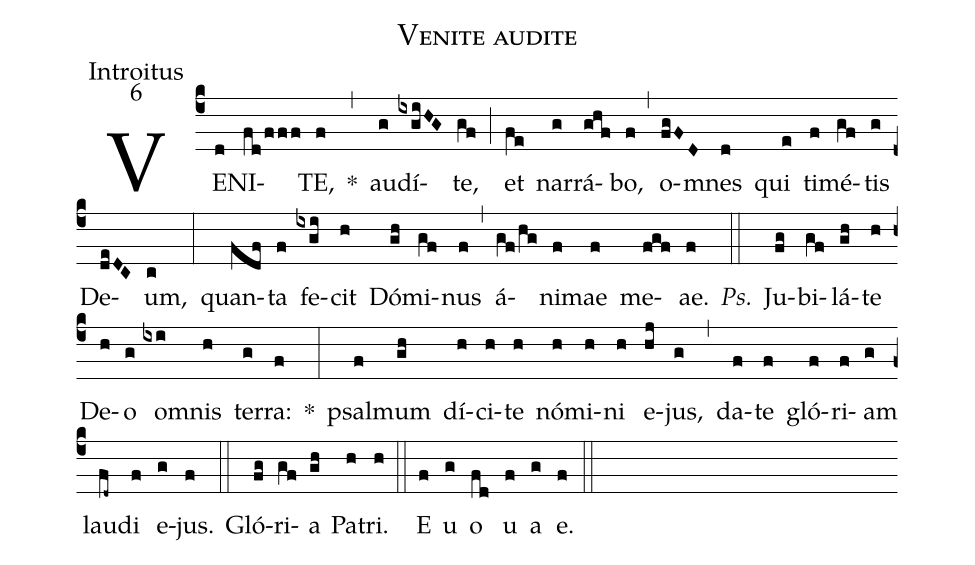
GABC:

name:Venite audite;
office-part:Introitus;
mode:6;
%%
(c4) VE(d)NI(fd/fff)TE,(f) *(,) au(g)dí(ixgiHG)te,(gf) (;) et(fe) nar(g)rá(ghf)bo,(f) (,) o(fgFD)mnes(d) qui(e) ti(f)mé(gf)tis(g) De(deDC)um,(c) (:) quan(fdf)ta(f) fe(ixgi)cit(h) Dó(gh)mi(gf)nus(f) (,) á(gf/hg)ni(f)mae(f) me(fgf)ae.(f) <i>Ps.</i>(::) Ju(fg)bi(gf)lá(gh)te(h) De(h)o(g) o(ixi)mnis(h) ter(g)ra:(f) *(:) psal(f)mum(gh) dí(h)ci(h)te(h) nó(h)mi(h)ni(h) e(hj)jus,(g) (,) da(f)te(f) gló(f)ri(f)am(g) lau(fd~)di(f) e(g)jus.(f) (::) Gló(fg)ri(gf)a(gh) Pa(h)tri.(h) (::) E(f) u(g) o(fd) u(f) a(g) e.(f) (::)
